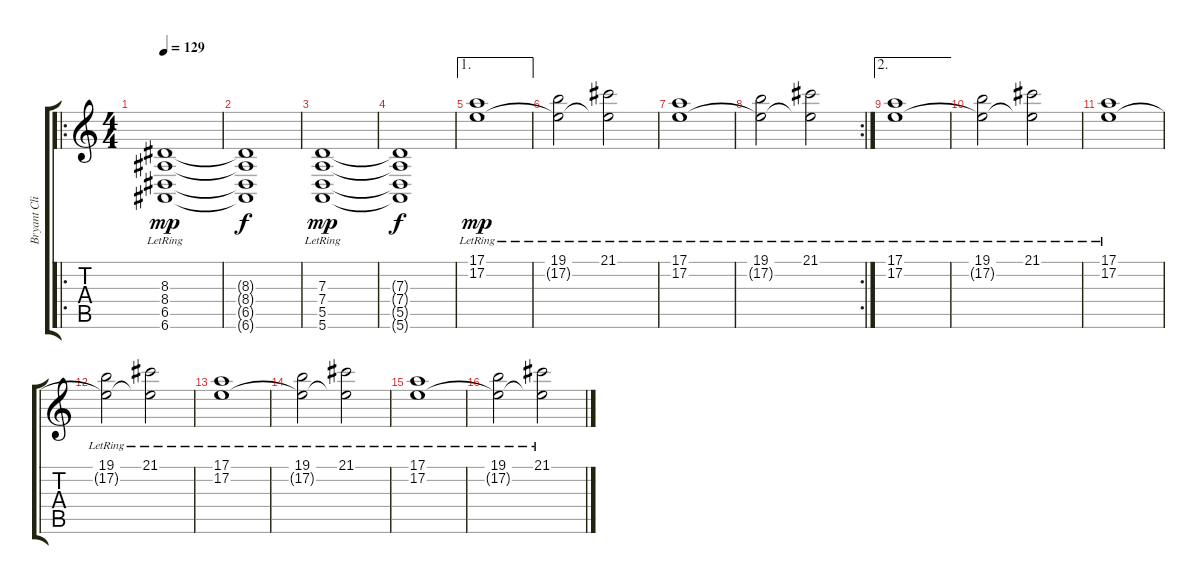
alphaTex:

\track ("Bryant Clifford Meyer " "Bryant Cli") {instrument pad2warm}
\staff {score tabs}
\tuning (E4 B3 G3 D3 A2 E2) {hide}
\ro
\ts (4 4)
\tempo 129
\clef g2
\ks c
(8.3{lr} 8.4{lr} 6.5{lr} 6.6{lr}).1{dy mp} |
(8.3{t} 8.4{t} 6.5{t} 6.6{t}).1{dy f} |
(7.3{lr} 7.4{lr} 5.5{lr} 5.6{lr}).1{dy mp} |
(7.3{t} 7.4{t} 5.5{t} 5.6{t}).1{dy f} |
\ae 1
(17.1{lr} 17.2{lr}).1{dy mp} |
(19.1{lr} 17.2{t}).2 (21.1{lr} 17.2{t}).2 |
(17.1{lr} 17.2{lr}).1 |
\rc 2
(19.1{lr} 17.2{t}).2 (21.1{lr} 17.2{t}).2 |
\ae 2
(17.1{lr} 17.2{lr}).1 |
(19.1{lr} 17.2{t}).2 (21.1{lr} 17.2{t}).2 |
(17.1{lr} 17.2{lr}).1 |
(19.1{lr} 17.2{t}).2 (21.1{lr} 17.2{t}).2 |
(17.1{lr} 17.2{lr}).1 |
(19.1{lr} 17.2{t}).2 (21.1{lr} 17.2{t}).2 |
(17.1{lr} 17.2{lr}).1 |
(19.1{lr} 17.2{t}).2 (21.1{lr} 17.2{t}).2
